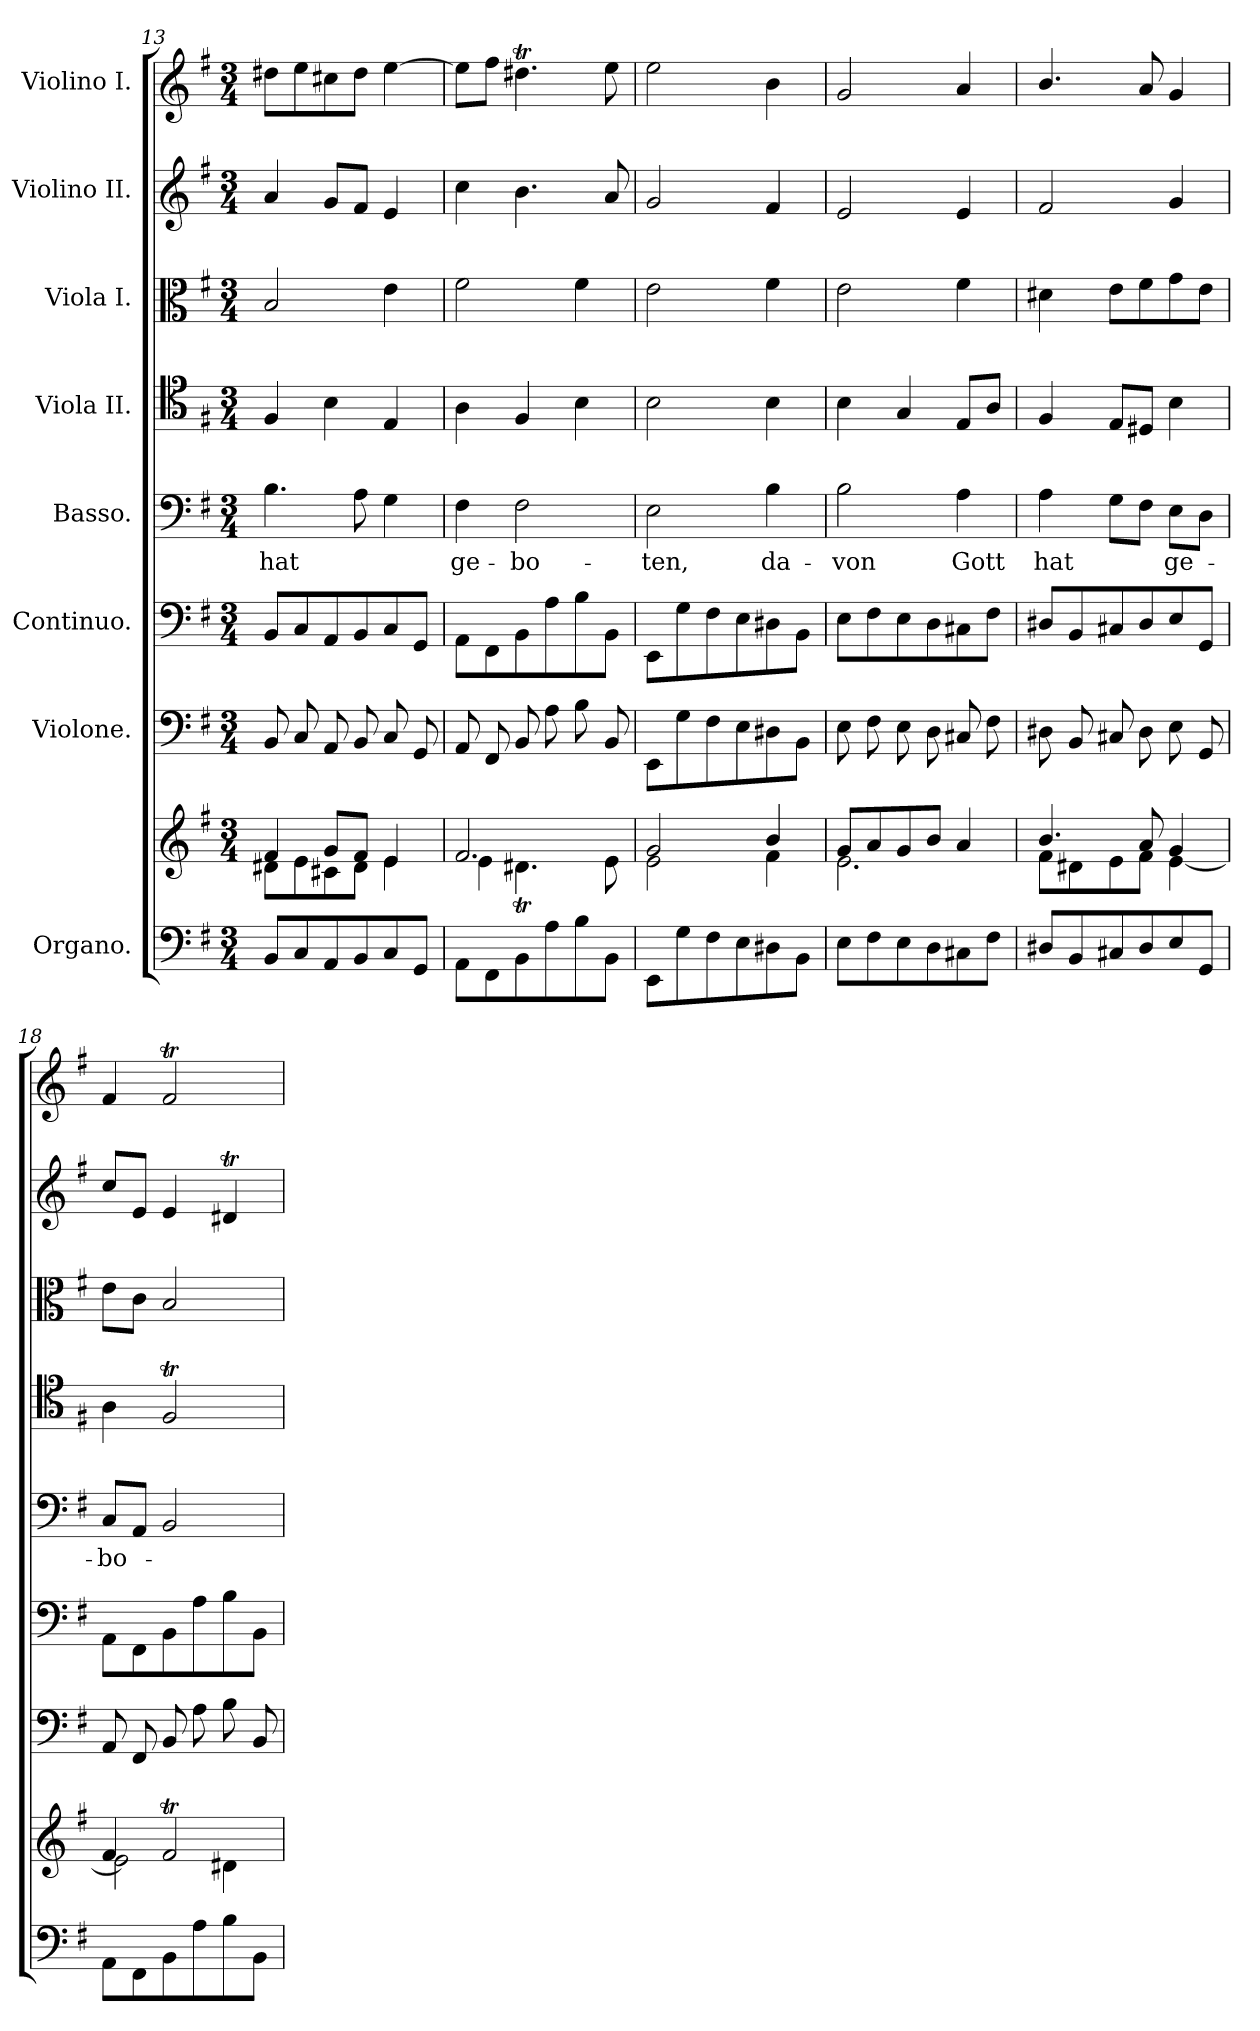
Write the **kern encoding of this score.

**kern	**kern	**kern	**kern	**kern	**text	**kern	**kern	**kern	**kern
*part8	*part8	*part7	*part6	*part5	*part5	*part4	*part3	*part2	*part1
*staff9	*staff8	*staff7	*staff6	*staff5	*staff5	*staff4	*staff3	*staff2	*staff1
*I"Organo.	*	*I"Violone.	*I"Continuo.	*I"Basso.	*	*I"Viola II.	*I"Viola I.	*I"Violino II.	*I"Violino I.
*clefF4	*clefG2	*clefF4	*clefF4	*clefF4	*	*clefC4	*clefC3	*clefG2	*clefG2
*	*	*ITrd7c12	*	*	*	*	*	*	*
*k[f#]	*k[f#]	*k[f#]	*k[f#]	*k[f#]	*	*k[f#]	*k[f#]	*k[f#]	*k[f#]
*M3/4	*M3/4	*M3/4	*M3/4	*M3/4	*	*M3/4	*M3/4	*M3/4	*M3/4
=13	=13	=13	=13	=13	=13	=13	=13	=13	=13
*	*^	*	*	*	*	*	*	*	*
!	!	!	!	!	!	!LO:LY:b	!	!	!	!
8BB/L	4f#/	8d#X\L	8BBB/	8BB/L	4.B\	hat	4F#/	2B/	4a/	8dd#X\L
8C/	.	8e\	8CC/	8C/	.	.	.	.	.	8ee\
8AA/	8g/L	8c#X\	8AAA/	8AA/	.	.	4B\	.	8g/L	8cc#X\
8BB/	8f#/J	8d#\J	8BBB/	8BB/	8A\	.	.	.	8f#/J	8dd#\J
8C/	4e/	4e\	8CC/	8C/	4G\	.	4E/	4e\	4e/	[4ee\
8GG/J	.	.	8GGG/	8GG/J	.	.	.	.	.	.
=14	=14	=14	=14	=14	=14	=14	=14	=14	=14	=14
!	!	!	!	!	!	!LO:LY:b	!	!	!	!
8AA\L	2.f#/	4e\	8AAA/	8AA\L	4F#\	ge-	4A\	2f#\	4cc\	8ee\L]
8FF#\	.	.	8FFF#/	8FF#\	.	.	.	.	.	8ff#\J
!	!	!	!	!	!	!LO:LY:b	!	!	!	!
8BB\	.	4.d#Xt\	8BBB/	8BB\	2F#\	-bo-	4F#/	.	4.b\	4.dd#Xt\
8A\	.	.	8AA\	8A\	.	.	.	.	.	.
8B\	.	.	8BB\	8B\	.	.	4B\	4f#\	.	.
8BB\J	.	8e\	8BBB/	8BB\J	.	.	.	.	8a/	8ee\
!!LO:PB:g=z
=15	=15	=15	=15	=15	=15	=15	=15	=15	=15	=15
!	!	!	!	!	!	!LO:LY:b	!	!	!	!
8EE/L	2g/	2e\	8EEE/L	8EE/L	2E\	-ten,	2B\	2e\	2g/	2ee\
8G\	.	.	8GG\	8G\	.	.	.	.	.	.
8F#\	.	.	8FF#\	8F#\	.	.	.	.	.	.
8E\	.	.	8EE\	8E\	.	.	.	.	.	.
!	!	!	!	!	!	!LO:LY:b	!	!	!	!
8D#X\	4b/	4f#\	8DD#X\	8D#X\	4B\	da-	4B\	4f#\	4f#/	4b\
8BB\J	.	.	8BBB/J	8BB\J	.	.	.	.	.	.
=16	=16	=16	=16	=16	=16	=16	=16	=16	=16	=16
!	!	!	!	!	!	!LO:LY:b	!	!	!	!
8E\L	8g/L	2.e\	8EE\	8E\L	2B\	-von	4B\	2e\	2e/	2g/
8F#\	8a/	.	8FF#\	8F#\	.	.	.	.	.	.
8E\	8g/	.	8EE\	8E\	.	.	4G/	.	.	.
8D\	8b/J	.	8DD\	8D\	.	.	.	.	.	.
!	!	!	!	!	!	!LO:LY:b	!	!	!	!
8C#X\	4a/	.	8CC#X/	8C#X\	4A\	Gott	8E/L	4f#\	4e/	4a/
8F#\J	.	.	8FF#\	8F#\J	.	.	8A/J	.	.	.
=17	=17	=17	=17	=17	=17	=17	=17	=17	=17	=17
!	!	!	!	!	!	!LO:LY:b	!	!	!	!
8D#X/L	4.b/	8f#\L	8DD#X\	8D#X/L	4A\	hat	4F#/	4d#X\	2f#/	4.b/
8BB/	.	8d#X\	8BBB/	8BB/	.	.	.	.	.	.
8C#X/	.	8e\	8CC#X/	8C#X/	8G\L	.	8E/L	8e\L	.	.
8D#/	8a/	8f#\J	8DD#\	8D#/	8F#\J	.	8D#X/J	8f#\	.	8a/
!	!	!	!	!	!	!LO:LY:b	!	!	!	!
8E/	4g/	[4e\	8EE\	8E/	8E\L	ge-	4B\	8g\	4g/	4g/
8GG/J	.	.	8GGG/	8GG/J	8D\J	.	.	8e\J	.	.
=18	=18	=18	=18	=18	=18	=18	=18	=18	=18	=18
!	!	!	!	!	!	!LO:LY:b	!	!	!	!
8AA\L	4f#/	2e\]	8AAA/	8AA\L	8C/L	-bo-	4A\	8e\L	8cc/L	4f#/
8FF#\	.	.	8FFF#/	8FF#\	8AA/J	.	.	8c\J	8e/J	.
8BB\	2f#t/	.	8BBB/	8BB\	2BB/	.	2F#t/	2B/	4e/	2f#t/
8A\	.	.	8AA\	8A\	.	.	.	.	.	.
8B\	.	4d#X\	8BB\	8B\	.	.	.	.	4d#Xt/	.
8BB\J	.	.	8BBB/	8BB\J	.	.	.	.	.	.
*	*v	*v	*	*	*	*	*	*	*	*
=	=	=	=	=	=	=	=	=	=
*-	*-	*-	*-	*-	*-	*-	*-	*-	*-
